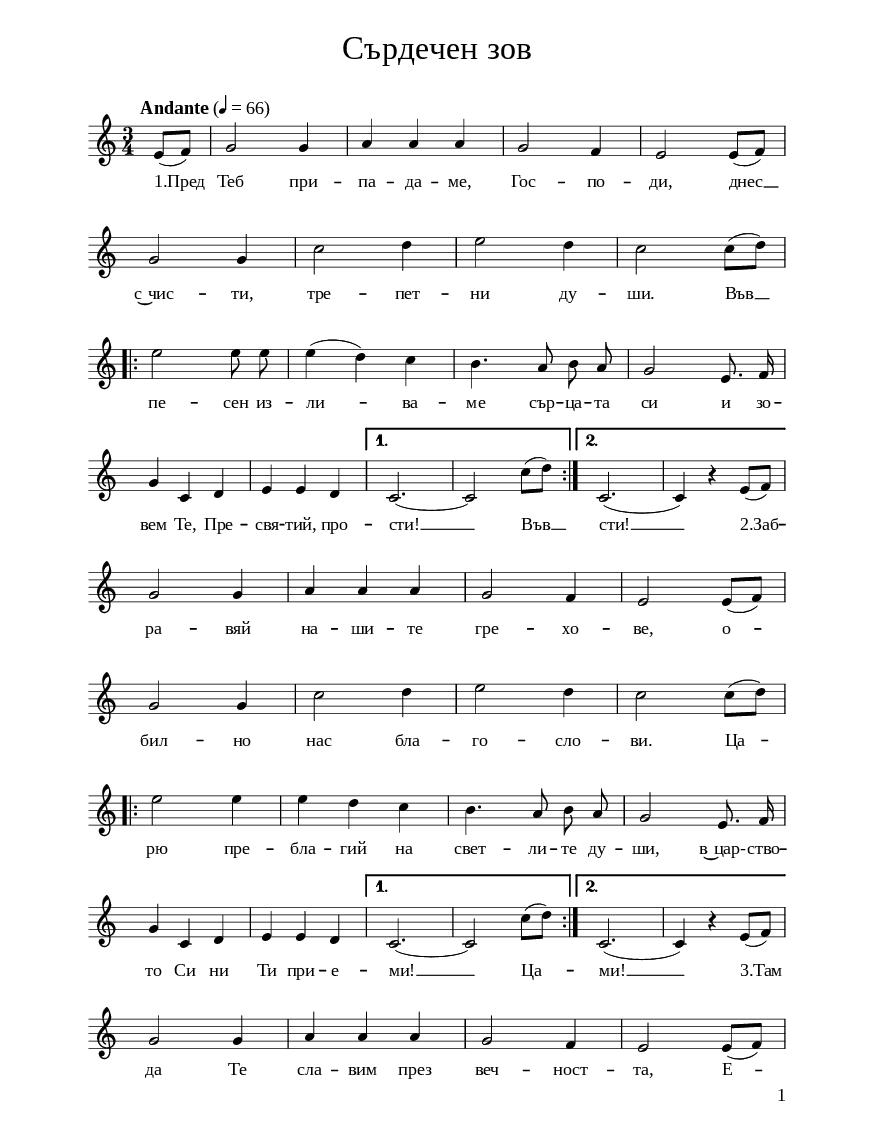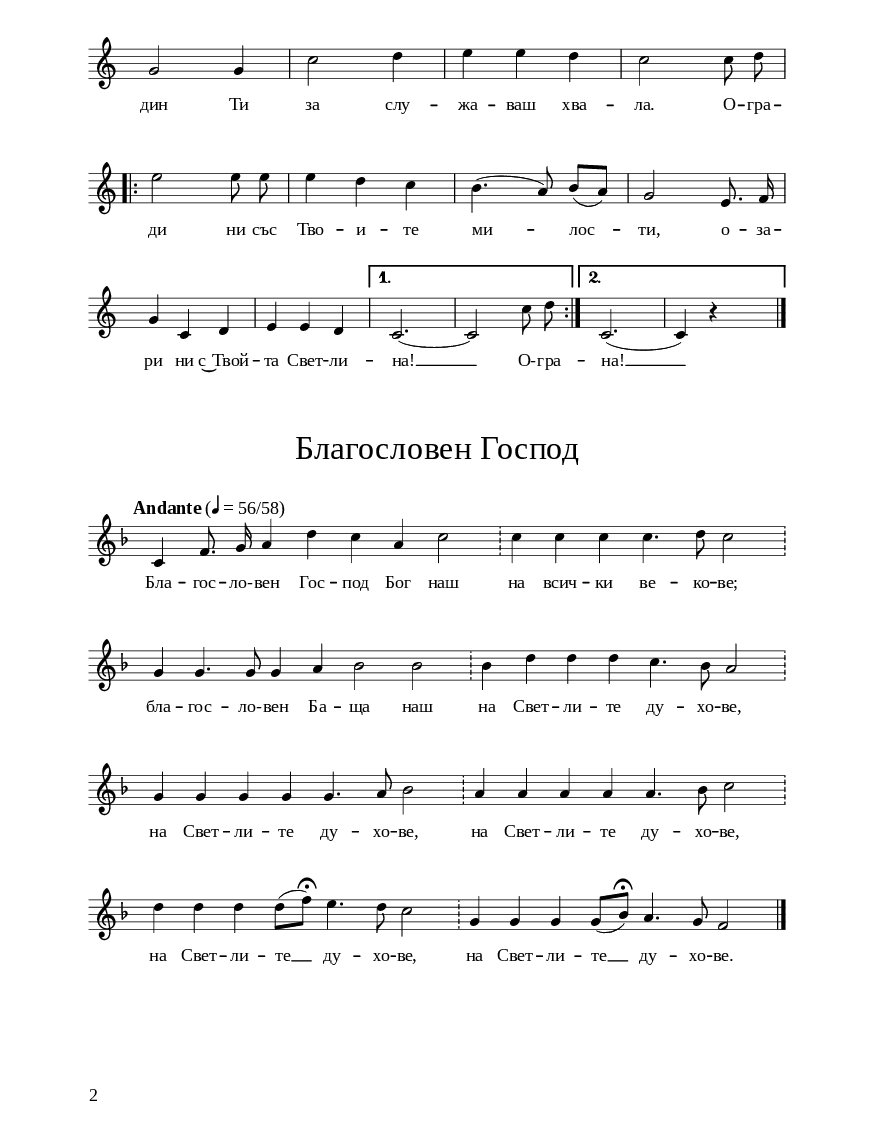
\version "2.24.3"

% include paper part and global functions
\include "include/globals.ily"

\bookpart {
  \label #'ref039
  \tocItem \markup "Сърдечен зов"
  \include "include/bookpart-paper.ily"
  \score {
    \include "include/score-layout.ily"

    \new Voice \absolute {
      \clef treble
      \key c \major
      \time 3/4
      \tempoFunc "Andante" 4 "66"
      \autoBeamOff
      \partial 4
      e'8 ([f'8]) |  g'2 g'4 |  a'4 a' a' | g'2 f'4 | e'2 e'8 ([ f' ]) | \break

      g'2 g'4 | c''2 d''4 | e''2 d''4 | c''2 c''8 ( [d''8]) | \break

      \repeat volta 2 {
        e''2 e''8 e'' | e''4 ( d'' ) c'' | b'4. a'8   b' a' | g'2 e'8. f'16 | \break
        g'4 c' d' | e' e' d' |
      }
      \alternative {
        { c'2. ~| c'2  \slurSolid c''8 ( [ d'' ] ) |  }

        { c'2.  ( | c'4 ) r4 e'8 ([f'8 ])| \break }
      }

      g'2 g'4 |  a'4 a' a' | g'2 f'4 | e'2 e'8 ([ f' ]) | \break

      g'2 g'4 | c''2 d''4 | e''2 d''4 | c''2 c''8 ( [d''8]) | \break

      \repeat volta 2 {
        e''2 e''4 | e''4 d'' c'' | b'4. a'8  b' a' | g'2 e'8. f'16 | \break
        g'4 c' d' | e' e' d' |
      }

      \alternative {
        { c'2. ~| c'2  c''8 ( [ d'' ] ) |  }
        { c'2. ( | c'4 ) r4 e'8 ([f'8 ])| \break }
      }

      g'2 g'4 |  a'4 a' a' | g'2 f'4 | e'2 e'8 ([ f' ]) | \break

      g'2 g'4 | c''2 d''4 | e''4 e''4 d''4 | c''2 c''8 d''8 | \break

      \repeat volta 2 {
        e''2 e''8  e'' | e''4  d'' c'' | b'4. ( a'8 )  b' ([a']) | g'2 e'8. f'16 | \break
        g'4 c' d' | e' e' d' |
      }
      \alternative {
        { c'2. ~| c'2 c''8  d''   |   }
        { c'2. ( | c'4 ) r4 s4 \bar "|."  | \break }
      }

    }

    \addlyrics {
      "1.Пред" Теб при -- па -- да -- ме, Гос -- по -- ди, днес __
      с~чис -- ти, тре -- пет -- ни  ду -- ши. Във __
      пе -- сен из -- ли --  ва -- ме  сър -- ца -- та си и зо --
      вем Те, Пре -- свя -- тий, про -- сти! __ Във __ сти! __

      "2.Заб" -- ра -- вяй на -- ши -- те гре -- хо -- ве, о --
      бил -- но нас бла -- го -- сло -- ви. Ца --
      рю пре -- бла -- гий на свет -- ли -- те ду -- ши, "в~цар-" -- ство --
      то Си ни Ти при -- е -- ми! __ Ца -- ми! __

      "3.Там" да Те сла -- вим през веч -- ност -- та, E --
      дин Ти за слу -- жа -- ваш хва -- ла. О -- гра --
      ди ни със Тво -- и -- те ми -- лос -- ти, о -- за --
      ри ни с~Твой -- та Свет -- ли -- на! __ "О-" -- гра -- на! __
    }

    \header {
      title = \titleFunc #'ref_desc_3 "Сърдечен зов" "Sărdečen zov"
    }

    \midi{}

  } % score

  \label #'ref040
  \tocItem \markup "Благословен Господ"
  \include "include/bookpart-paper.ily"
  \score {
    \include "include/score-layout.ily"

    \new Voice \absolute {
      \clef treble
      \omit Score.TimeSignature
      \cadenzaOn % allows custom bar lines
      \key f \major
      \tempoFunc "Andante" 4 "56/58"
      \override Staff.BarLine.gap = 0.5
      \autoBeamOff
      c'4 f'8. g'16 a'4 d'' c'' a' c''2 \bar"!" c''4 c'' c'' c''4. d''8 c''2 \bar"!" \break
      g'4 g'4. g'8 g'4 a' bes'2 bes' \bar"!" bes'4 d'' d'' d'' c''4. bes'8 a'2 \bar"!" \break
      g'4 g' g' g' g'4. a'8 bes'2 \bar"!" a'4 a' a' a' a'4. bes'8 c''2 \bar"!" \break
      d''4 d'' d'' d''8 ([f'']) \fermata e''4. d''8 c''2 \bar"!" g'4 g' g' g'8 ([ bes' ]) \fermata a'4. g'8 f'2 \bar "|."
    }
    \addlyrics {
      Бла -- гос --
      "ло-" -- вен Гос -- под Бог наш на всич -- ки ве
      -- ко -- ве; бла -- гос -- "ло-" -- вен Ба -- ща наш
      на Свет -- ли -- те ду -- хо -- ве, на Свет --
      ли -- те ду -- хо -- ве, на Свет -- ли -- те ду
      -- хо -- ве, на Свет -- ли -- те __ ду -- хо -- ве,
      на Свет -- ли -- те __ ду -- хо -- ве.}

      \header {
        title = \titleFunc #'ref_desc_1 "Благословен Господ" "Blagosloven Gospod"
      }

      \midi{}

    } % score




  } % bookpart
